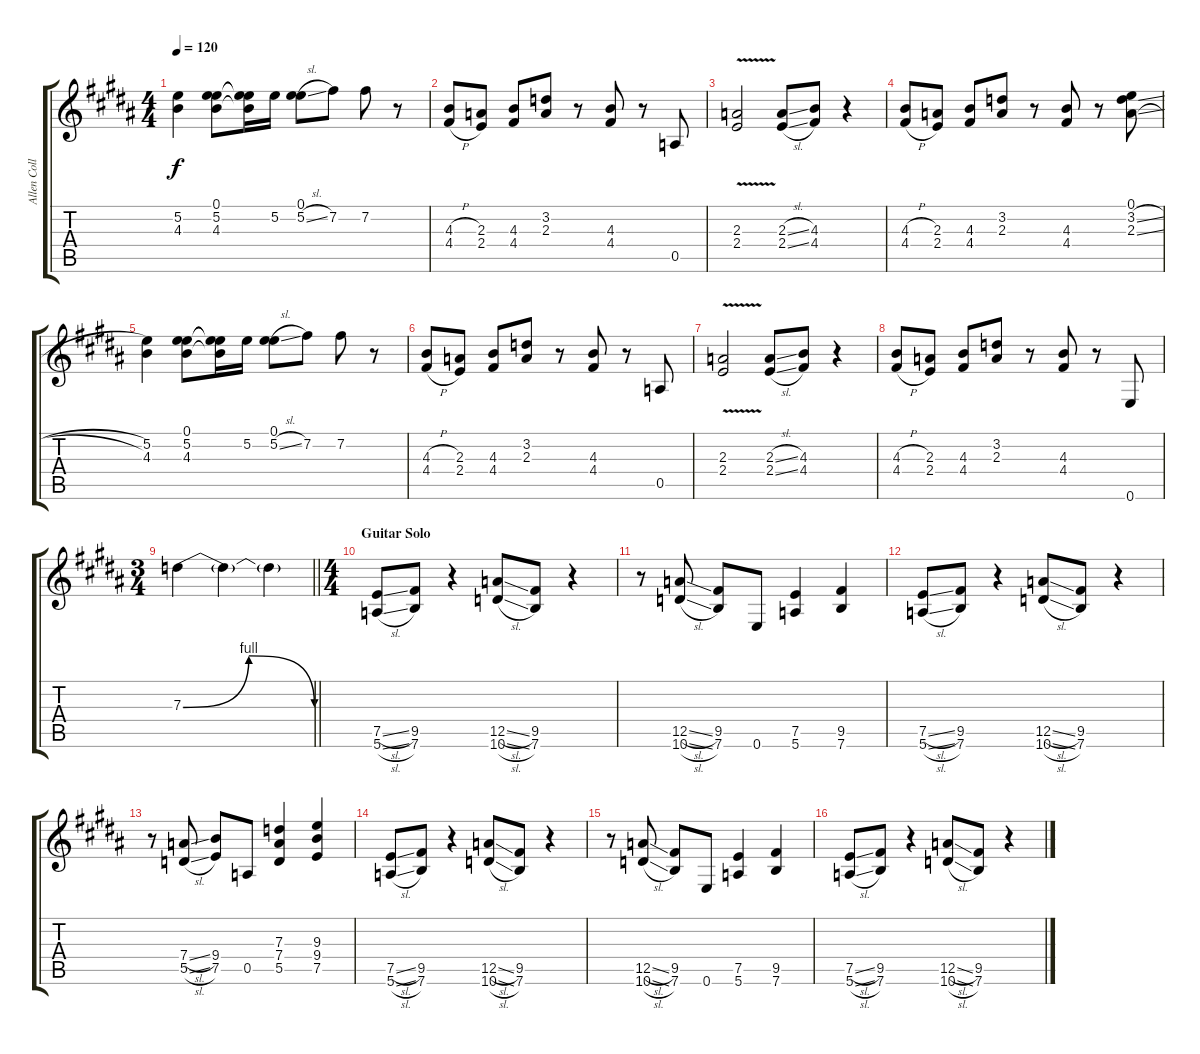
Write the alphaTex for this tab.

\track ("Allen Collins - Rhythm Guitar" "Allen Coll") {instrument distortionguitar}
\staff {score tabs}
\tuning (E4 B3 G3 D3 A2 E2) {hide}
\ts (4 4)
\tempo 120
\clef g2
\ks b
(5.2 4.3).4{dy f} (0.1 5.2 4.3).8 (0.1{t} 5.2{t} 4.3{t}).16 5.2.16 (0.1 5.2{sl}).8 7.2.8 7.2.8 r.8 |
(4.3{h} 4.4{h}).8 (2.3 2.4).8 (4.3 4.4).8 (3.2 2.3).8 r.8 (4.3 4.4).8 r.8 0.5.8 |
(2.3{v} 2.4{v}).2 (2.3{sl} 2.4{sl}).8 (4.3 4.4).8 r.4 |
(4.3{h} 4.4{h}).8 (2.3 2.4).8 (4.3 4.4).8 (3.2 2.3).8 r.8 (4.3 4.4).8 r.8 (0.1 3.2{sl} 2.3{sl}).8 |
(5.2 4.3).4 (0.1 5.2 4.3).8 (0.1{t} 5.2{t} 4.3{t}).16 5.2.16 (0.1 5.2{sl}).8 7.2.8 7.2.8 r.8 |
(4.3{h} 4.4{h}).8 (2.3 2.4).8 (4.3 4.4).8 (3.2 2.3).8 r.8 (4.3 4.4).8 r.8 0.5.8 |
(2.3{v} 2.4{v}).2 (2.3{sl} 2.4{sl}).8 (4.3 4.4).8 r.4 |
(4.3{h} 4.4{h}).8 (2.3 2.4).8 (4.3 4.4).8 (3.2 2.3).8 r.8 (4.3 4.4).8 r.8 0.6.8 |
\ts (3 4)
\barLineRight lightlight
7.3{be (bendrelease 0 0 20 4 40 4 60 0)}.4 7.3{t}.4 7.3{t}.4 |
\ts (4 4)
\section ("" "Guitar Solo")
(7.5{sl} 5.6{sl}).8 (9.5 7.6).8 r.4 (12.5{sl} 10.6{sl}).8 (9.5 7.6).8 r.4 |
r.8 (12.5{sl} 10.6{sl}).8 (9.5 7.6).8 0.6.8 (7.5 5.6).4 (9.5 7.6).4 |
(7.5{sl} 5.6{sl}).8 (9.5 7.6).8 r.4 (12.5{sl} 10.6{sl}).8 (9.5 7.6).8 r.4 |
r.8 (7.4{sl} 5.5{sl}).8 (9.4 7.5).8 0.5.8 (7.3 7.4 5.5).4 (9.3 9.4 7.5).4 |
(7.5{sl} 5.6{sl}).8 (9.5 7.6).8 r.4 (12.5{sl} 10.6{sl}).8 (9.5 7.6).8 r.4 |
r.8 (12.5{sl} 10.6{sl}).8 (9.5 7.6).8 0.6.8 (7.5 5.6).4 (9.5 7.6).4 |
(7.5{sl} 5.6{sl}).8 (9.5 7.6).8 r.4 (12.5{sl} 10.6{sl}).8 (9.5 7.6).8 r.4
